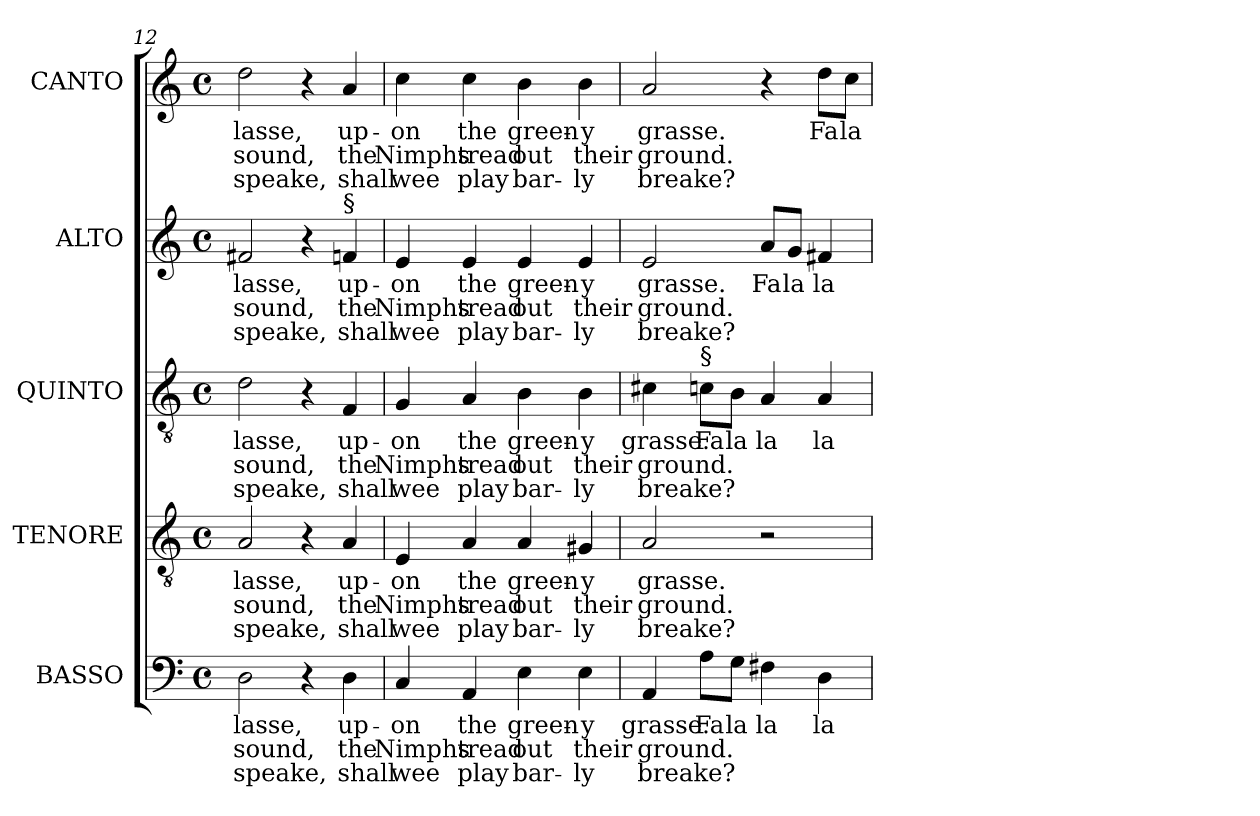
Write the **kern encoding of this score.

**kern	**text	**text	**text	**kern	**text	**text	**text	**kern	**text	**text	**text	**kern	**text	**text	**text	**kern	**text	**text	**text
*part5	*part5	*part5	*part5	*part4	*part4	*part4	*part4	*part3	*part3	*part3	*part3	*part2	*part2	*part2	*part2	*part1	*part1	*part1	*part1
*staff5	*staff5	*staff5	*staff5	*staff4	*staff4	*staff4	*staff4	*staff3	*staff3	*staff3	*staff3	*staff2	*staff2	*staff2	*staff2	*staff1	*staff1	*staff1	*staff1
*I"BASSO	*	*	*	*I"TENORE	*	*	*	*I"QUINTO	*	*	*	*I"ALTO	*	*	*	*I"CANTO	*	*	*
*I'B.	*	*	*	*I'T.	*	*	*	*I'Q.	*	*	*	*I'A.	*	*	*	*	*	*	*
*clefF4	*	*	*	*clefGv2	*	*	*	*clefGv2	*	*	*	*clefG2	*	*	*	*clefG2	*	*	*
*	*	*	*	*ITrd7c12	*	*	*	*ITrd7c12	*	*	*	*	*	*	*	*	*	*	*
*k[]	*	*	*	*k[]	*	*	*	*k[]	*	*	*	*k[]	*	*	*	*k[]	*	*	*
*C:	*	*	*	*C:	*	*	*	*C:	*	*	*	*C:	*	*	*	*C:	*	*	*
*M4/4	*	*	*	*M4/4	*	*	*	*M4/4	*	*	*	*M4/4	*	*	*	*M4/4	*	*	*
*met(c)	*	*	*	*met(c)	*	*	*	*met(c)	*	*	*	*met(c)	*	*	*	*met(c)	*	*	*
=12	=12	=12	=12	=12	=12	=12	=12	=12	=12	=12	=12	=12	=12	=12	=12	=12	=12	=12	=12
!	!LO:LY:b:color=#000000	!LO:LY:b:color=#000000	!LO:LY:b:color=#000000	!	!	!	!	!	!	!	!	!	!	!	!	!	!	!	!
!	!	!	!	!	!LO:LY:b:color=#000000	!LO:LY:b:color=#000000	!LO:LY:b:color=#000000	!	!	!	!	!	!	!	!	!	!	!	!
!	!	!	!	!	!	!	!	!	!LO:LY:b:color=#000000	!LO:LY:b:color=#000000	!LO:LY:b:color=#000000	!	!	!	!	!	!	!	!
!	!	!	!	!	!	!	!	!	!	!	!	!	!LO:LY:b:color=#000000	!LO:LY:b:color=#000000	!LO:LY:b:color=#000000	!	!	!	!
!	!	!	!	!	!	!	!	!	!	!	!	!	!	!	!	!	!LO:LY:b:color=#000000	!LO:LY:b:color=#000000	!LO:LY:b:color=#000000
2Di\	lasse,	sound,	speake,	2AAi/	lasse,	sound,	speake,	2Di\	lasse,	sound,	speake,	2f#Xi/	lasse,	sound,	speake,	2ddi\	lasse,	sound,	speake,
4r	.	.	.	4r	.	.	.	4r	.	.	.	4r	.	.	.	4r	.	.	.
!	!LO:LY:b:color=#000000	!LO:LY:b:color=#000000	!LO:LY:b:color=#000000	!	!	!	!	!	!	!	!	!	!	!	!	!	!	!	!
!	!	!	!	!	!LO:LY:b:color=#000000	!LO:LY:b:color=#000000	!LO:LY:b:color=#000000	!	!	!	!	!	!	!	!	!	!	!	!
!	!	!	!	!	!	!	!	!	!LO:LY:b:color=#000000	!LO:LY:b:color=#000000	!LO:LY:b:color=#000000	!	!	!	!	!	!	!	!
!	!	!	!	!	!	!	!	!	!	!	!	!	!LO:LY:b:color=#000000	!LO:LY:b:color=#000000	!LO:LY:b:color=#000000	!	!	!	!
!	!	!	!	!	!	!	!	!	!	!	!	!LO:TX:a:t=§	!	!	!	!	!	!	!
!	!	!	!	!	!	!	!	!	!	!	!	!	!	!	!	!	!LO:LY:b:color=#000000	!LO:LY:b:color=#000000	!LO:LY:b:color=#000000
4Di\	up-	the	shall	4AAi/	up-	the	shall	4FFi/	up-	the	shall	4fi/	up-	the	shall	4ai/	up-	the	shall
=13	=13	=13	=13	=13	=13	=13	=13	=13	=13	=13	=13	=13	=13	=13	=13	=13	=13	=13	=13
!	!LO:LY:b:color=#000000	!LO:LY:b:color=#000000	!LO:LY:b:color=#000000	!	!	!	!	!	!	!	!	!	!	!	!	!	!	!	!
!	!	!	!	!	!LO:LY:b:color=#000000	!LO:LY:b:color=#000000	!LO:LY:b:color=#000000	!	!	!	!	!	!	!	!	!	!	!	!
!	!	!	!	!	!	!	!	!	!LO:LY:b:color=#000000	!LO:LY:b:color=#000000	!LO:LY:b:color=#000000	!	!	!	!	!	!	!	!
!	!	!	!	!	!	!	!	!	!	!	!	!	!LO:LY:b:color=#000000	!LO:LY:b:color=#000000	!LO:LY:b:color=#000000	!	!	!	!
!	!	!	!	!	!	!	!	!	!	!	!	!	!	!	!	!	!LO:LY:b:color=#000000	!LO:LY:b:color=#000000	!LO:LY:b:color=#000000
4Ci/	-on	Nimphs	wee	4EEi/	-on	Nimphs	wee	4GGi/	-on	Nimphs	wee	4ei/	-on	Nimphs	wee	4cci\	-on	Nimphs	wee
!	!LO:LY:b:color=#000000	!LO:LY:b:color=#000000	!LO:LY:b:color=#000000	!	!	!	!	!	!	!	!	!	!	!	!	!	!	!	!
!	!	!	!	!	!LO:LY:b:color=#000000	!LO:LY:b:color=#000000	!LO:LY:b:color=#000000	!	!	!	!	!	!	!	!	!	!	!	!
!	!	!	!	!	!	!	!	!	!LO:LY:b:color=#000000	!LO:LY:b:color=#000000	!LO:LY:b:color=#000000	!	!	!	!	!	!	!	!
!	!	!	!	!	!	!	!	!	!	!	!	!	!LO:LY:b:color=#000000	!LO:LY:b:color=#000000	!LO:LY:b:color=#000000	!	!	!	!
!	!	!	!	!	!	!	!	!	!	!	!	!	!	!	!	!	!LO:LY:b:color=#000000	!LO:LY:b:color=#000000	!LO:LY:b:color=#000000
4AAi/	the	tread	play	4AAi/	the	tread	play	4AAi/	the	tread	play	4ei/	the	tread	play	4cci\	the	tread	play
!	!LO:LY:b:color=#000000	!LO:LY:b:color=#000000	!LO:LY:b:color=#000000	!	!	!	!	!	!	!	!	!	!	!	!	!	!	!	!
!	!	!	!	!	!LO:LY:b:color=#000000	!LO:LY:b:color=#000000	!LO:LY:b:color=#000000	!	!	!	!	!	!	!	!	!	!	!	!
!	!	!	!	!	!	!	!	!	!LO:LY:b:color=#000000	!LO:LY:b:color=#000000	!LO:LY:b:color=#000000	!	!	!	!	!	!	!	!
!	!	!	!	!	!	!	!	!	!	!	!	!	!LO:LY:b:color=#000000	!LO:LY:b:color=#000000	!LO:LY:b:color=#000000	!	!	!	!
!	!	!	!	!	!	!	!	!	!	!	!	!	!	!	!	!	!LO:LY:b:color=#000000	!LO:LY:b:color=#000000	!LO:LY:b:color=#000000
4Ei\	green-	out	bar-	4AAi/	green-	out	bar-	4BBi\	green-	out	bar-	4ei/	green-	out	bar-	4bi\	green-	out	bar-
!	!LO:LY:b:color=#000000	!LO:LY:b:color=#000000	!LO:LY:b:color=#000000	!	!	!	!	!	!	!	!	!	!	!	!	!	!	!	!
!	!	!	!	!	!LO:LY:b:color=#000000	!LO:LY:b:color=#000000	!LO:LY:b:color=#000000	!	!	!	!	!	!	!	!	!	!	!	!
!	!	!	!	!	!	!	!	!	!LO:LY:b:color=#000000	!LO:LY:b:color=#000000	!LO:LY:b:color=#000000	!	!	!	!	!	!	!	!
!	!	!	!	!	!	!	!	!	!	!	!	!	!LO:LY:b:color=#000000	!LO:LY:b:color=#000000	!LO:LY:b:color=#000000	!	!	!	!
!	!	!	!	!	!	!	!	!	!	!	!	!	!	!	!	!	!LO:LY:b:color=#000000	!LO:LY:b:color=#000000	!LO:LY:b:color=#000000
4Ei\	-y	their	-ly	4GG#Xi/	-y	their	-ly	4BBi\	-y	their	-ly	4ei/	-y	their	-ly	4bi\	-y	their	-ly
=14	=14	=14	=14	=14	=14	=14	=14	=14	=14	=14	=14	=14	=14	=14	=14	=14	=14	=14	=14
!	!LO:LY:b:color=#000000	!LO:LY:b:color=#000000	!LO:LY:b:color=#000000	!	!	!	!	!	!	!	!	!	!	!	!	!	!	!	!
!	!	!	!	!	!LO:LY:b:color=#000000	!LO:LY:b:color=#000000	!LO:LY:b:color=#000000	!	!	!	!	!	!	!	!	!	!	!	!
!	!	!	!	!	!	!	!	!	!LO:LY:b:color=#000000	!LO:LY:b:color=#000000	!LO:LY:b:color=#000000	!	!	!	!	!	!	!	!
!	!	!	!	!	!	!	!	!	!	!	!	!	!LO:LY:b:color=#000000	!LO:LY:b:color=#000000	!LO:LY:b:color=#000000	!	!	!	!
!	!	!	!	!	!	!	!	!	!	!	!	!	!	!	!	!	!LO:LY:b:color=#000000	!LO:LY:b:color=#000000	!LO:LY:b:color=#000000
4AAi/	grasse.	ground.	breake?	2AAi/	grasse.	ground.	breake?	4C#Xi\	grasse.	ground.	breake?	2ei/	grasse.	ground.	breake?	2ai/	grasse.	ground.	breake?
!	!LO:LY:b:color=#000000	!	!	!	!	!	!	!	!	!	!	!	!	!	!	!	!	!	!
!	!	!	!	!	!	!	!	!LO:TX:a:t=§	!	!	!	!	!	!	!	!	!	!	!
!	!	!	!	!	!	!	!	!	!LO:LY:b:color=#000000	!	!	!	!	!	!	!	!	!	!
8Ai\L	Fa	.	.	.	.	.	.	8Ci\L	Fa	.	.	.	.	.	.	.	.	.	.
!	!LO:LY:b:color=#000000	!	!	!	!	!	!	!	!	!	!	!	!	!	!	!	!	!	!
!	!	!	!	!	!	!	!	!	!LO:LY:b:color=#000000	!	!	!	!	!	!	!	!	!	!
8Gi\J	la	.	.	.	.	.	.	8BBi\J	la	.	.	.	.	.	.	.	.	.	.
!	!LO:LY:b:color=#000000	!	!	!	!	!	!	!	!	!	!	!	!	!	!	!	!	!	!
!	!	!	!	!	!	!	!	!	!LO:LY:b:color=#000000	!	!	!	!	!	!	!	!	!	!
!	!	!	!	!	!	!	!	!	!	!	!	!	!LO:LY:b:color=#000000	!	!	!	!	!	!
4F#Xi\	la	.	.	2r	.	.	.	4AAi/	la	.	.	8ai/L	Fa	.	.	4r	.	.	.
!	!	!	!	!	!	!	!	!	!	!	!	!	!LO:LY:b:color=#000000	!	!	!	!	!	!
.	.	.	.	.	.	.	.	.	.	.	.	8gi/J	la	.	.	.	.	.	.
!	!LO:LY:b:color=#000000	!	!	!	!	!	!	!	!	!	!	!	!	!	!	!	!	!	!
!	!	!	!	!	!	!	!	!	!LO:LY:b:color=#000000	!	!	!	!	!	!	!	!	!	!
!	!	!	!	!	!	!	!	!	!	!	!	!	!LO:LY:b:color=#000000	!	!	!	!	!	!
!	!	!	!	!	!	!	!	!	!	!	!	!	!	!	!	!	!LO:LY:b:color=#000000	!	!
4Di\	la	.	.	.	.	.	.	4AAi/	la	.	.	4f#Xi/	la	.	.	8ddi\L	Fa	.	.
!	!	!	!	!	!	!	!	!	!	!	!	!	!	!	!	!	!LO:LY:b:color=#000000	!	!
.	.	.	.	.	.	.	.	.	.	.	.	.	.	.	.	8cci\J	la	.	.
=	=	=	=	=	=	=	=	=	=	=	=	=	=	=	=	=	=	=	=
*-	*-	*-	*-	*-	*-	*-	*-	*-	*-	*-	*-	*-	*-	*-	*-	*-	*-	*-	*-
